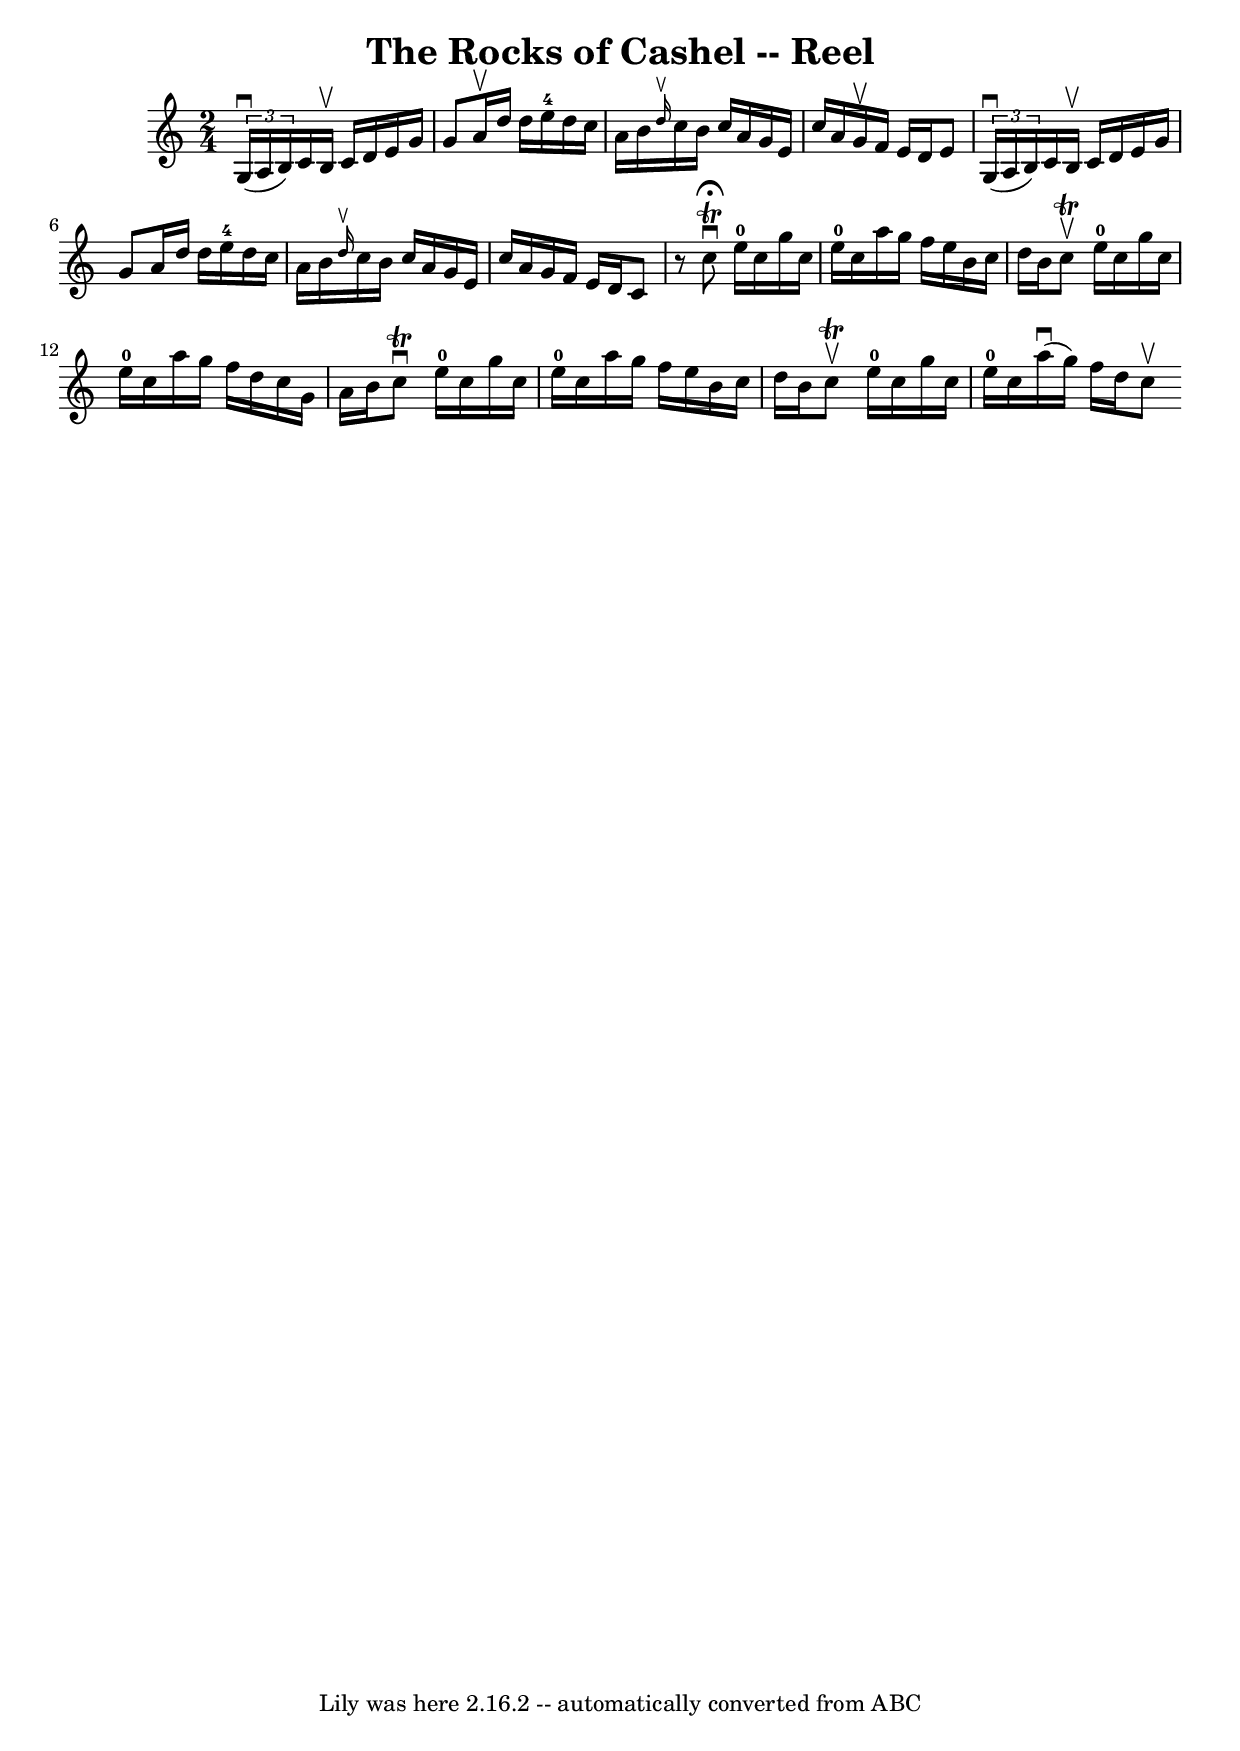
\version "2.16.2"
\include "Mammoth.ily"
\header {
  %% book = "Ryan's Mammoth Collection"
  crossRefNumber = "1"
  footnotes = "\\\\365"
  origin = "IRISH."
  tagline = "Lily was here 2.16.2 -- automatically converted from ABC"
  title = "The Rocks of Cashel -- Reel"

}
voicedefault =  {


  \time 2/4 
  \key c \major
  \times 2/3 { g16^\downbow(a16 b16)  	     }   |
  c'16 b16^\upbow c'16 d'16 e'16 g'16 g'8     |
  a'16^\upbow d''16 d''16 e''16-4 d''16 c''16 a'16 b'16     |
  \grace { d''16^\upbow 
	 } c''16 b'16 c''16 a'16 g'16 e'16 c''16 a'16     |
  g'16^\upbow f'16 e'16 
  d'16 e'8    \times 2/3 { g16 (^\downbow a16 b16)  			 }    |
  c'16 b16^\upbow c'16 d'16 e'16 g'16 g'8     |
  a'16 d''16 d''16 e''16-4 d''16 c''16 a'16 b'16     |
  
  \grace { d''16^\upbow 
	 } c''16 b'16 c''16 a'16 g'16 e'16 c''16 a'16     |
  g'16 f'16 e'16 d'16 c'8    r8      \bar " |." c''8^\fermata^\downbow^\trill e''16-0 c''16 g''16 c''16 e''16-0 c''16     |
  a''16 g''16 f''16 e''16 b'16 c''16 d''16 b'16     |
  c''8^\upbow^\trill e''16-0 c''16 g''16 c''16 e''16-0 c''16     |
  a''16 g''16 f''16 d''16 c''16 g'16 a'16 b'16     |
  c''8^\downbow^\trill e''16-0 c''16 g''16 c''16 e''16-0 c''16    |
  a''16 g''16 f''16 e''16 b'16 c''16 d''16 b'16   |
  c''8^\upbow^\trill e''16-0 c''16 g''16 c''16 e''16-0 c''16     |
  a''16^\downbow(g''16) f''16 d''16 c''8^\upbow     \bar " |."   

}

\score{
  <<

    \context Staff="default"
    {
      \voicedefault 
      
    }

  >>
  \layout {
    
  }
  \midi {
  }

}
